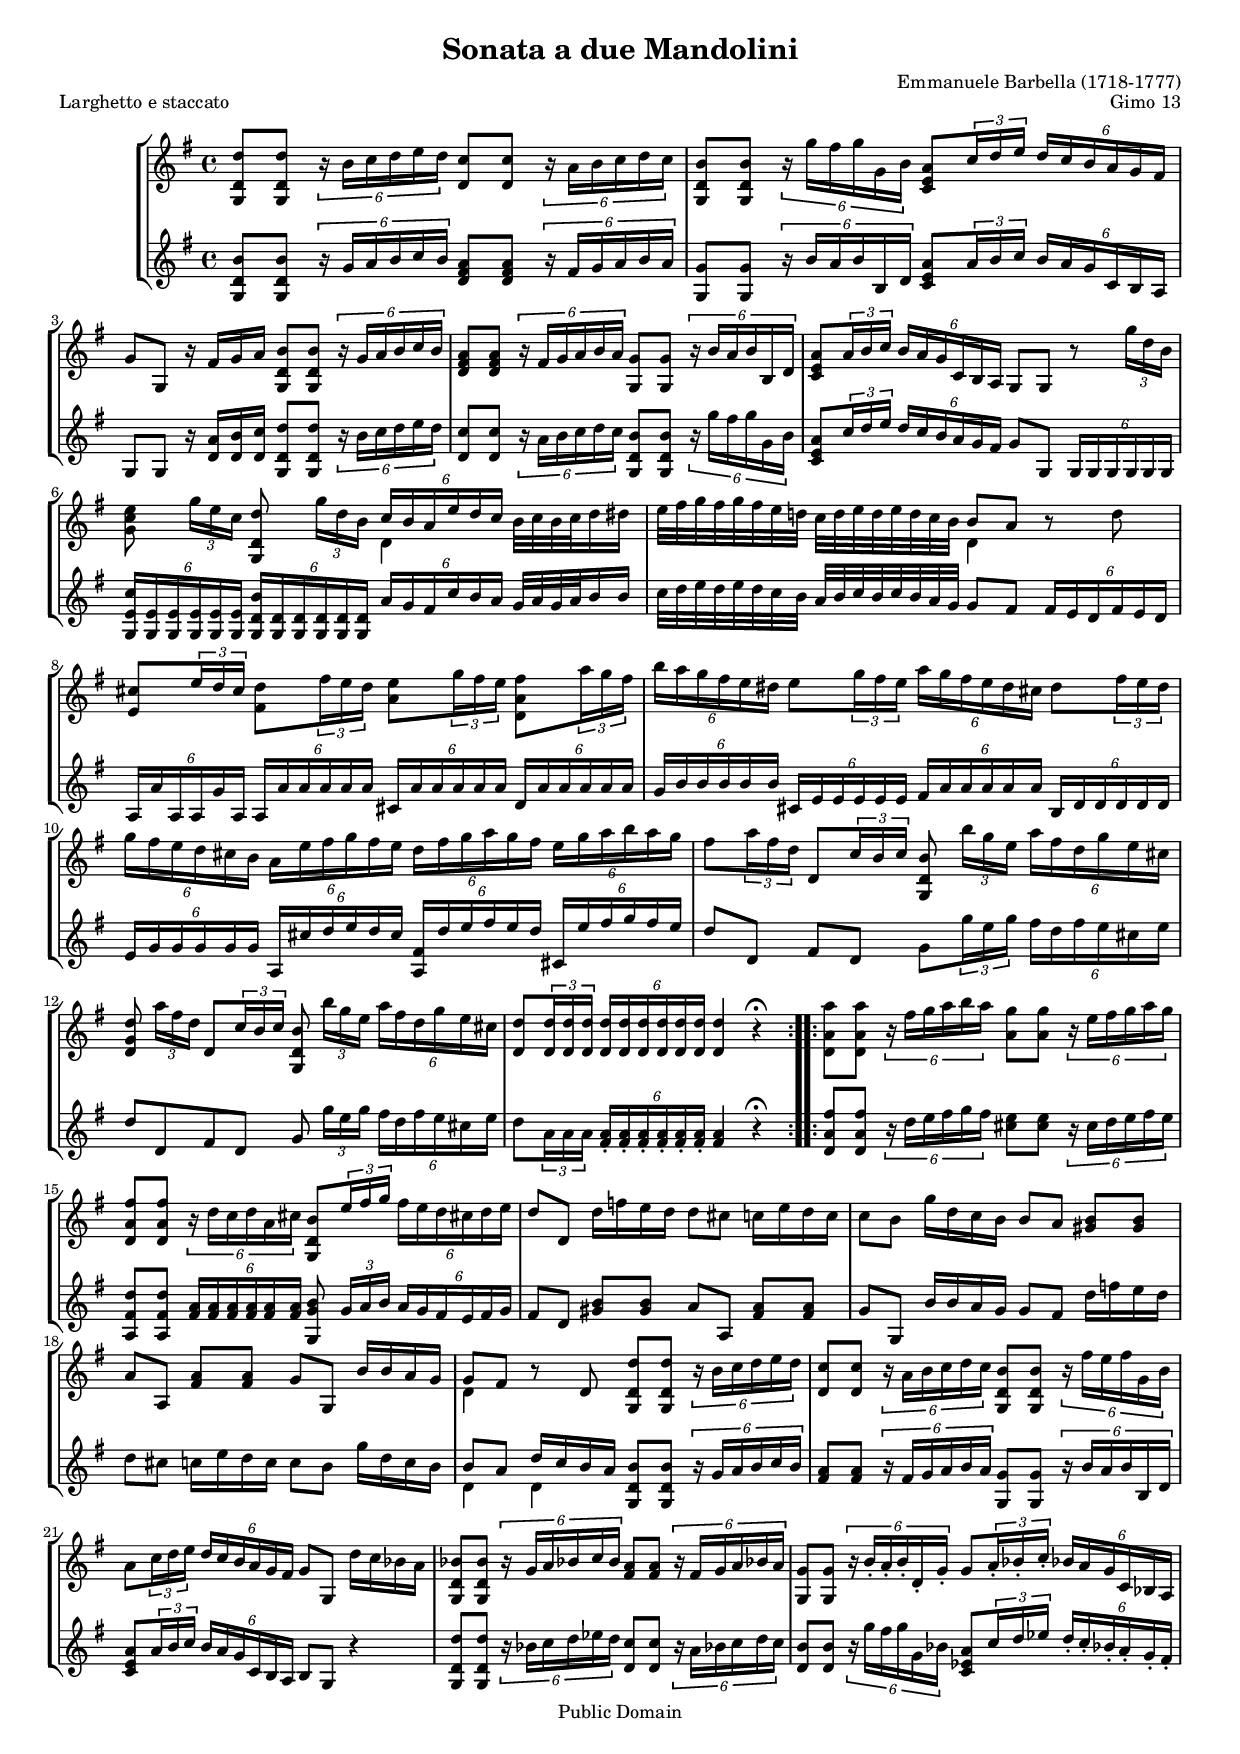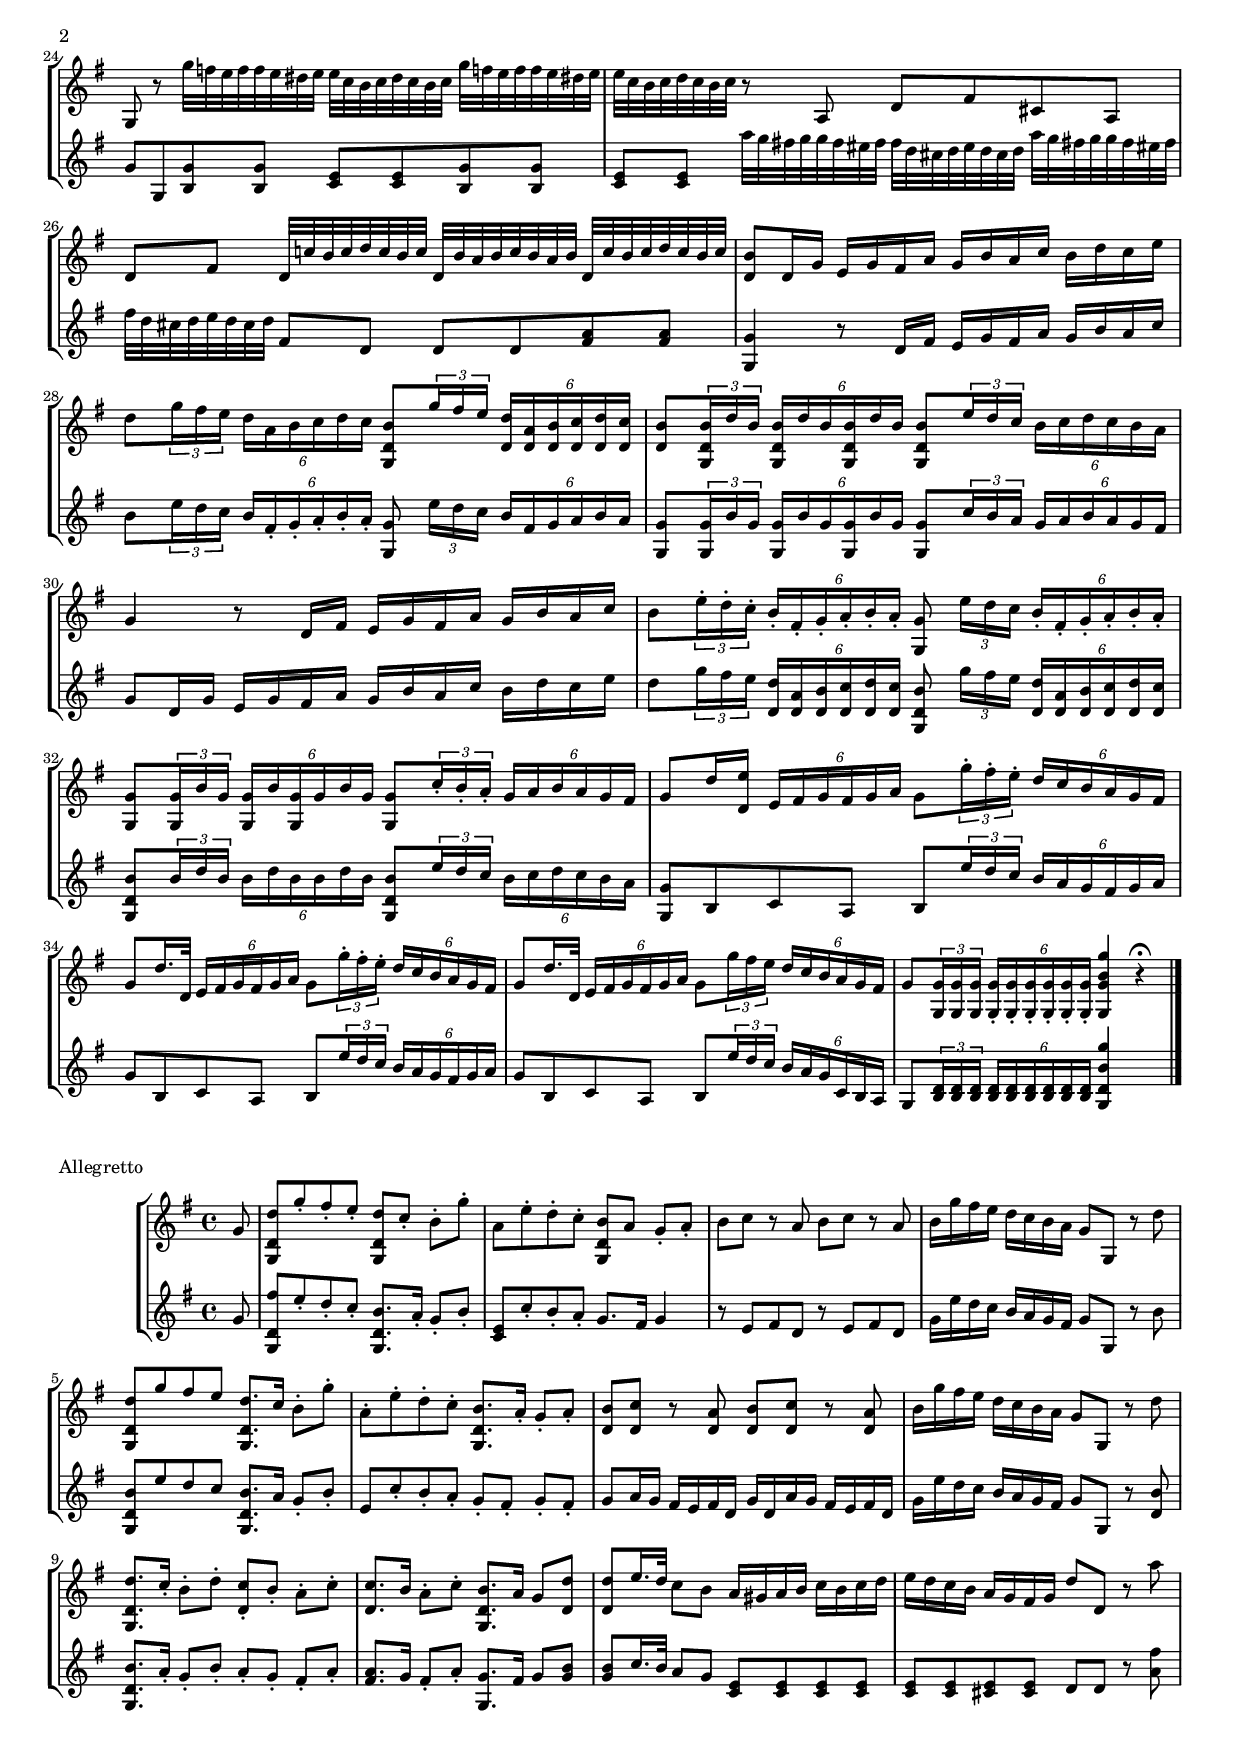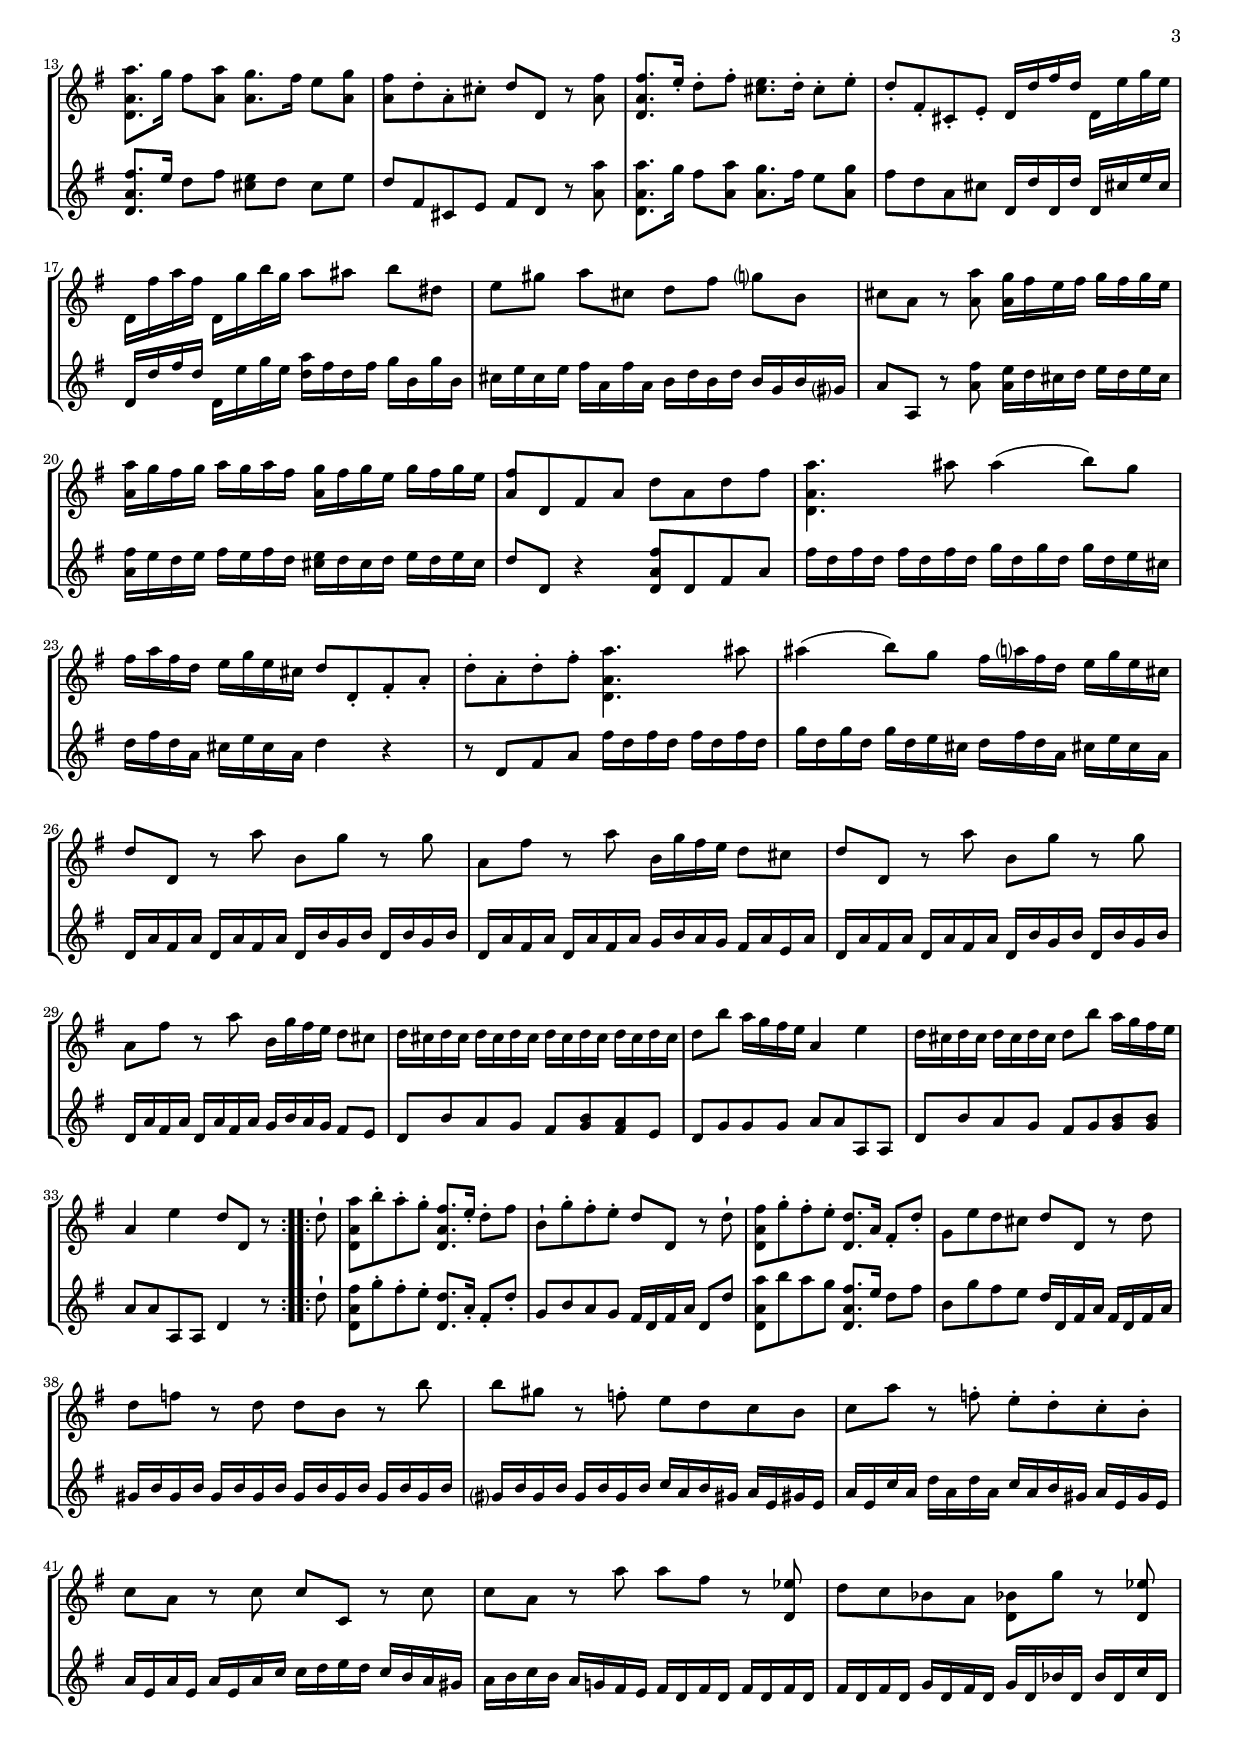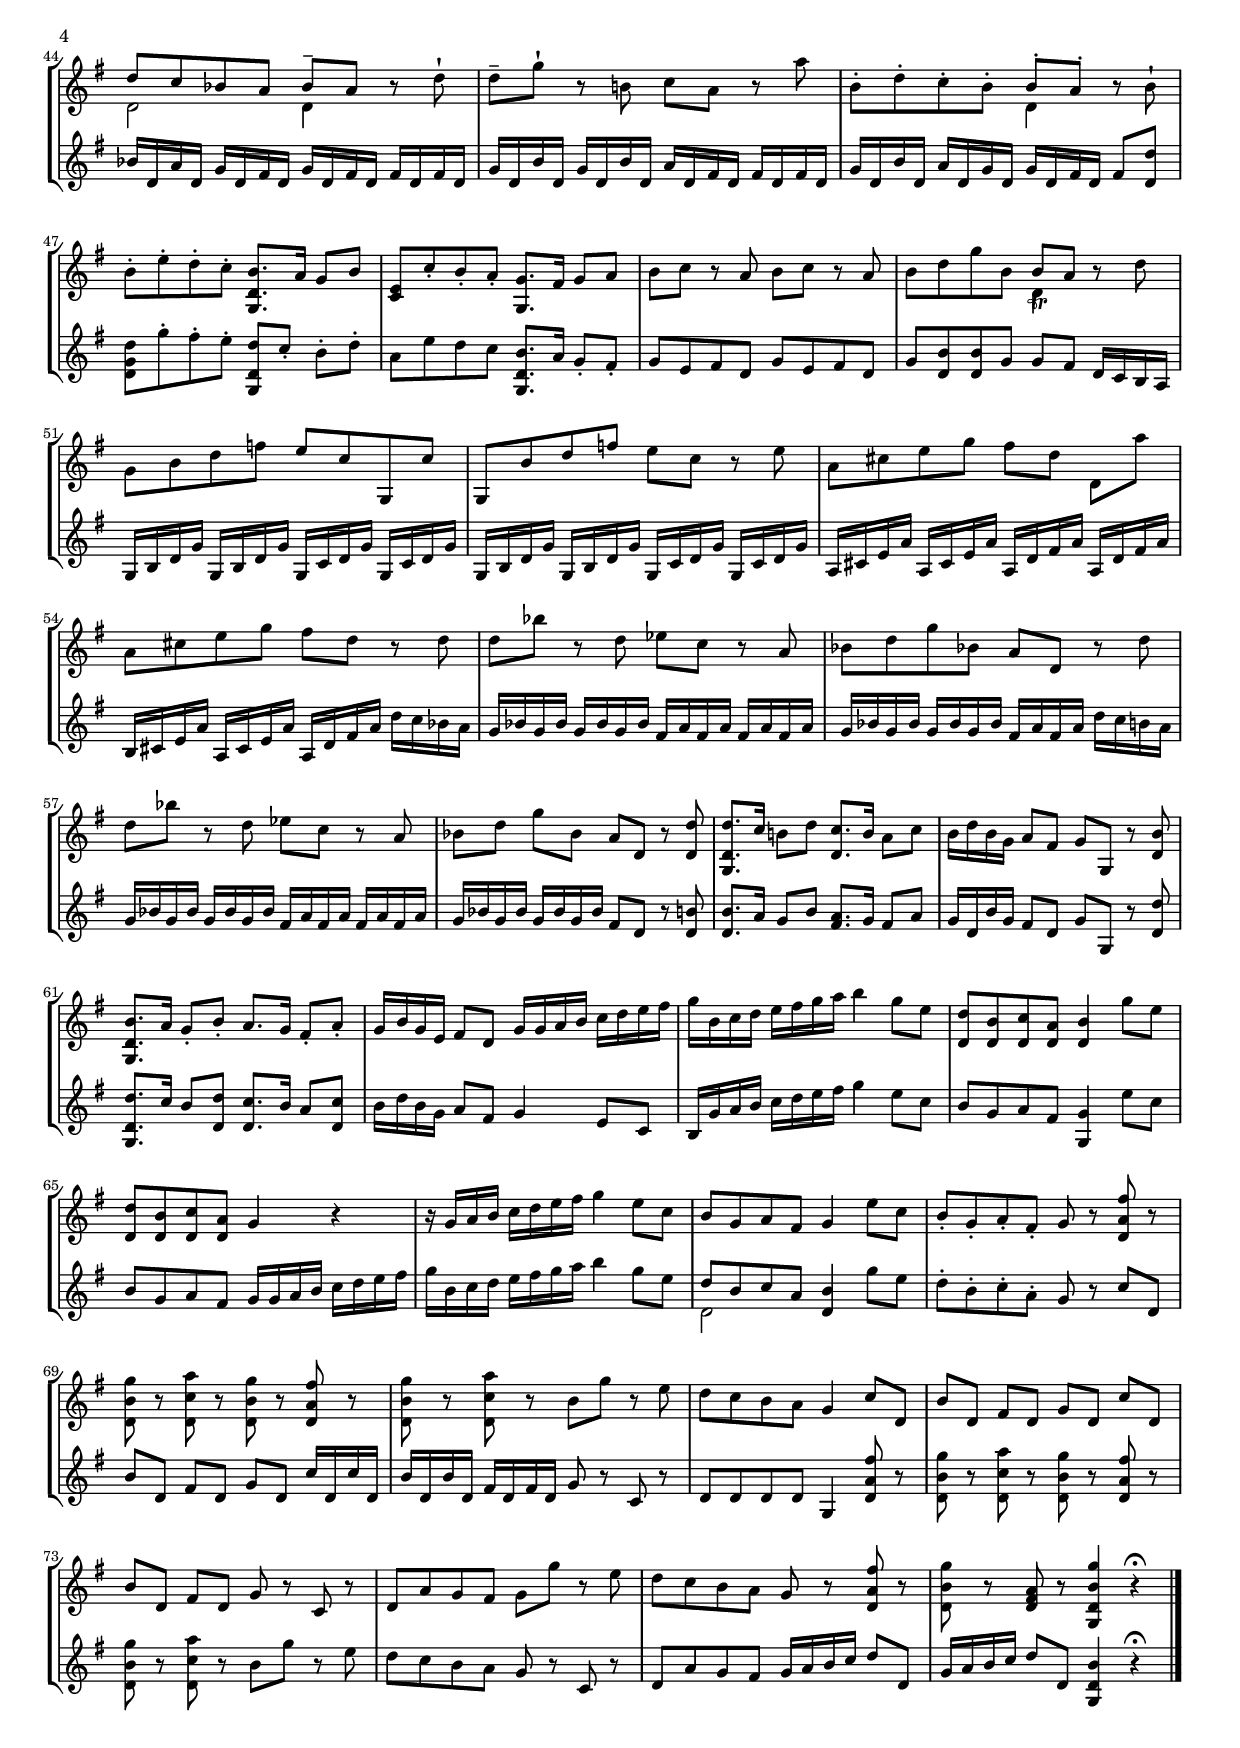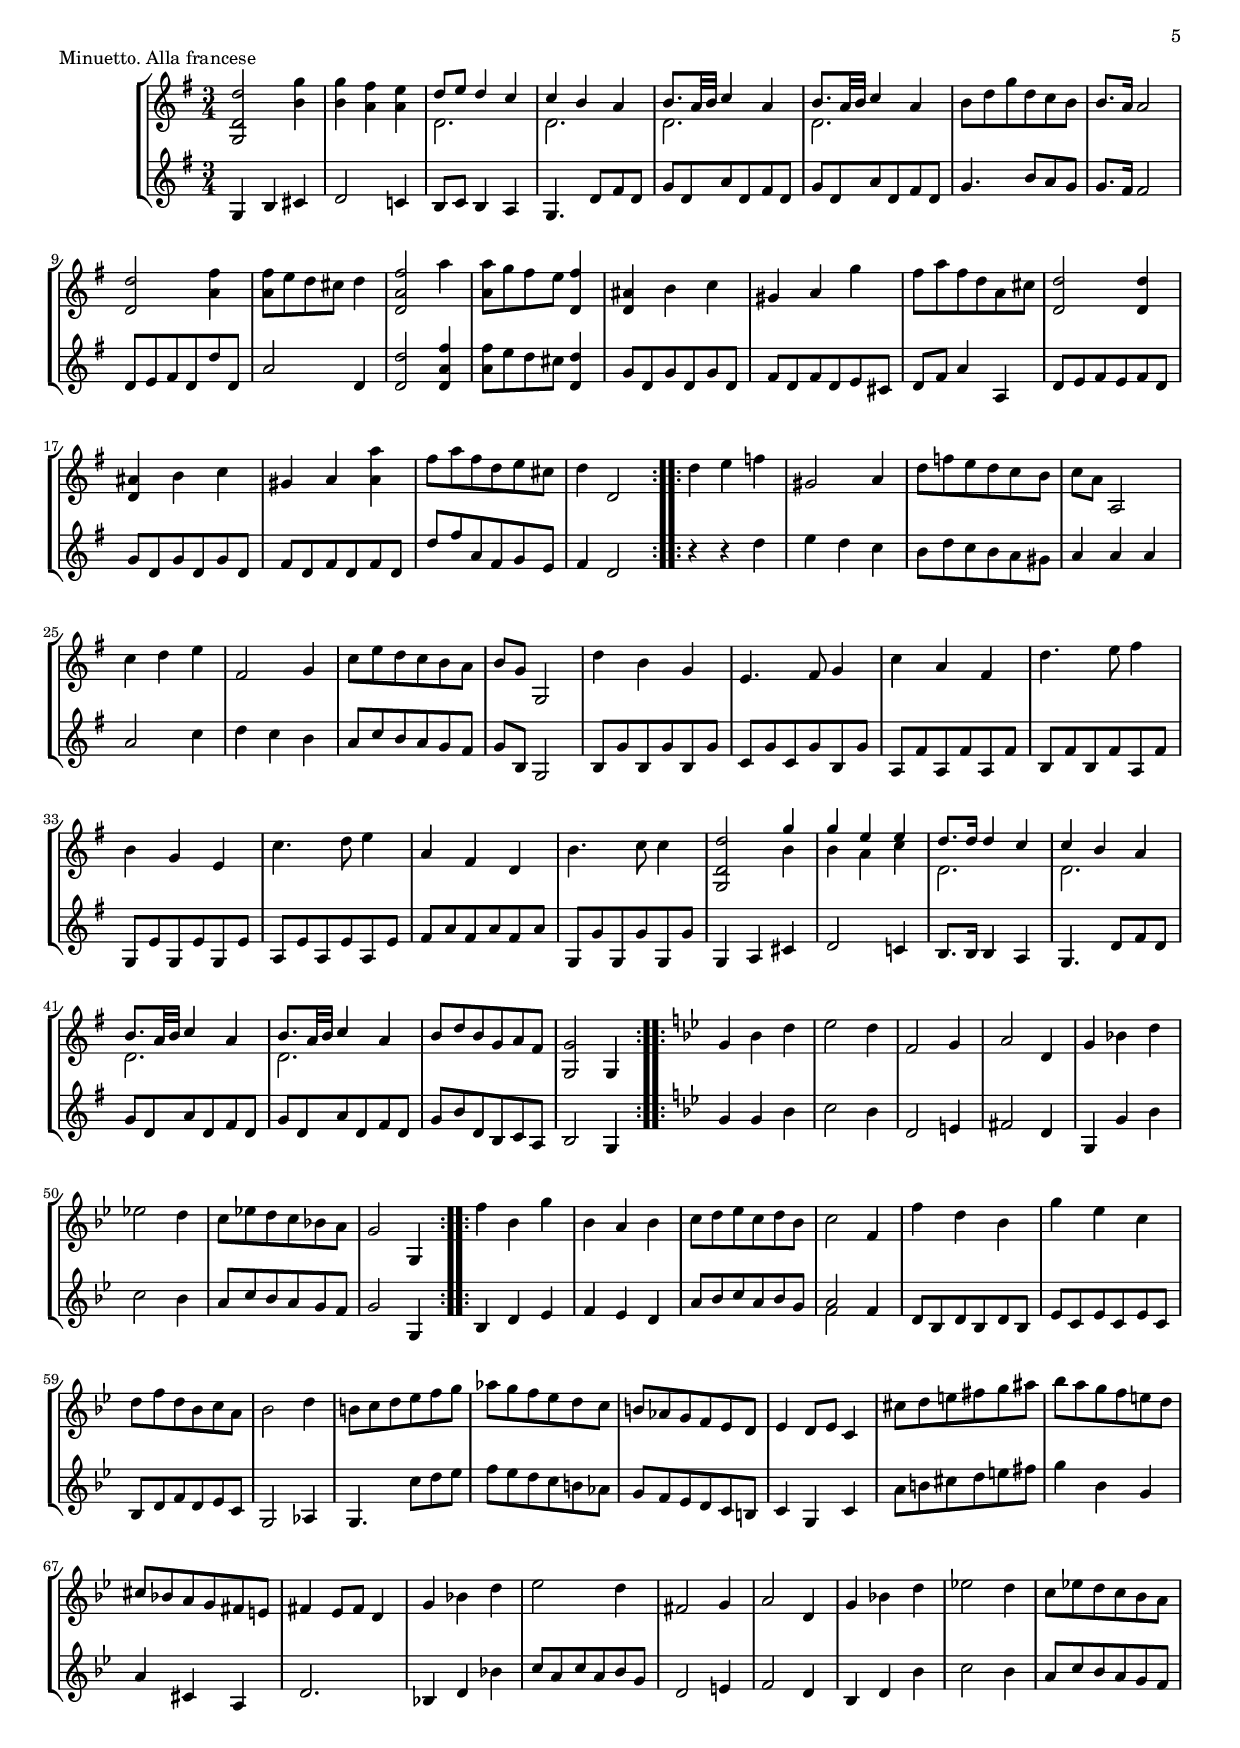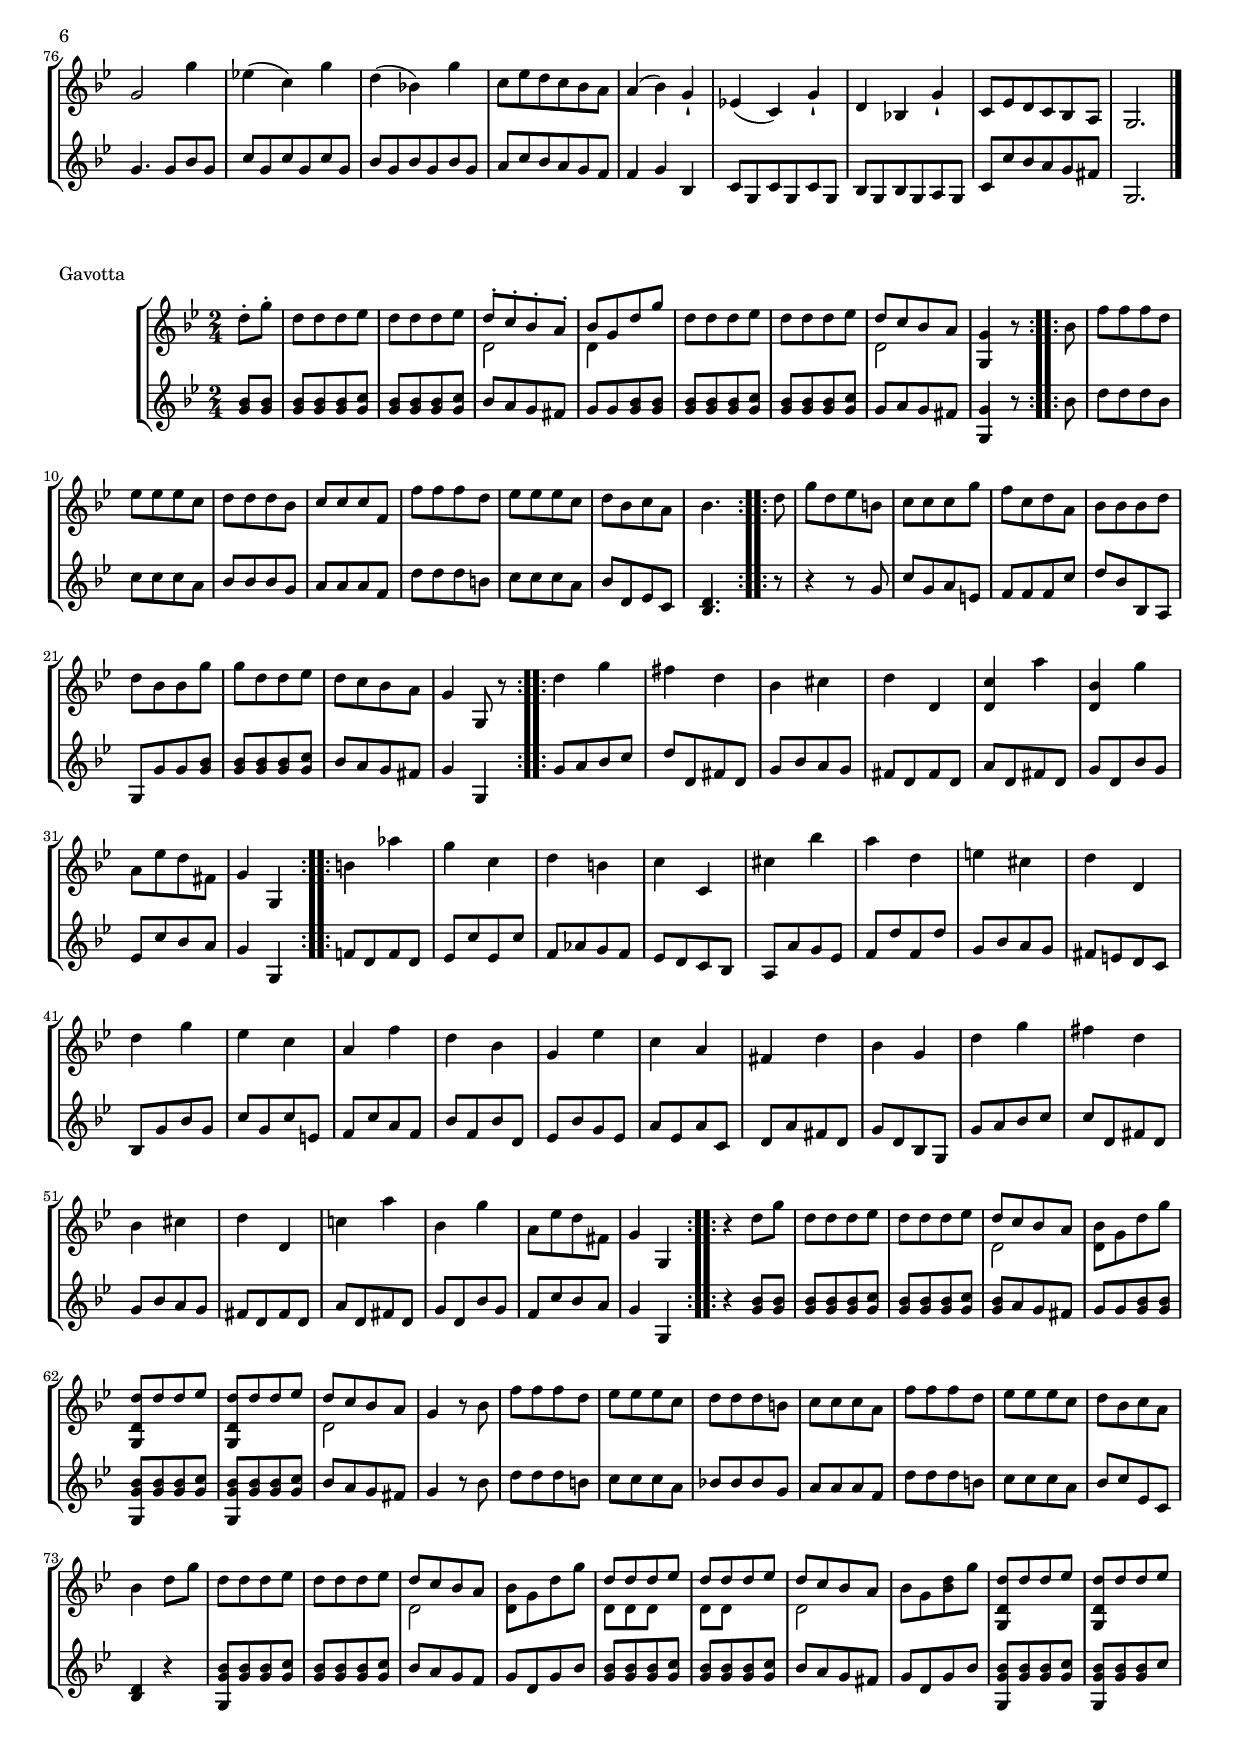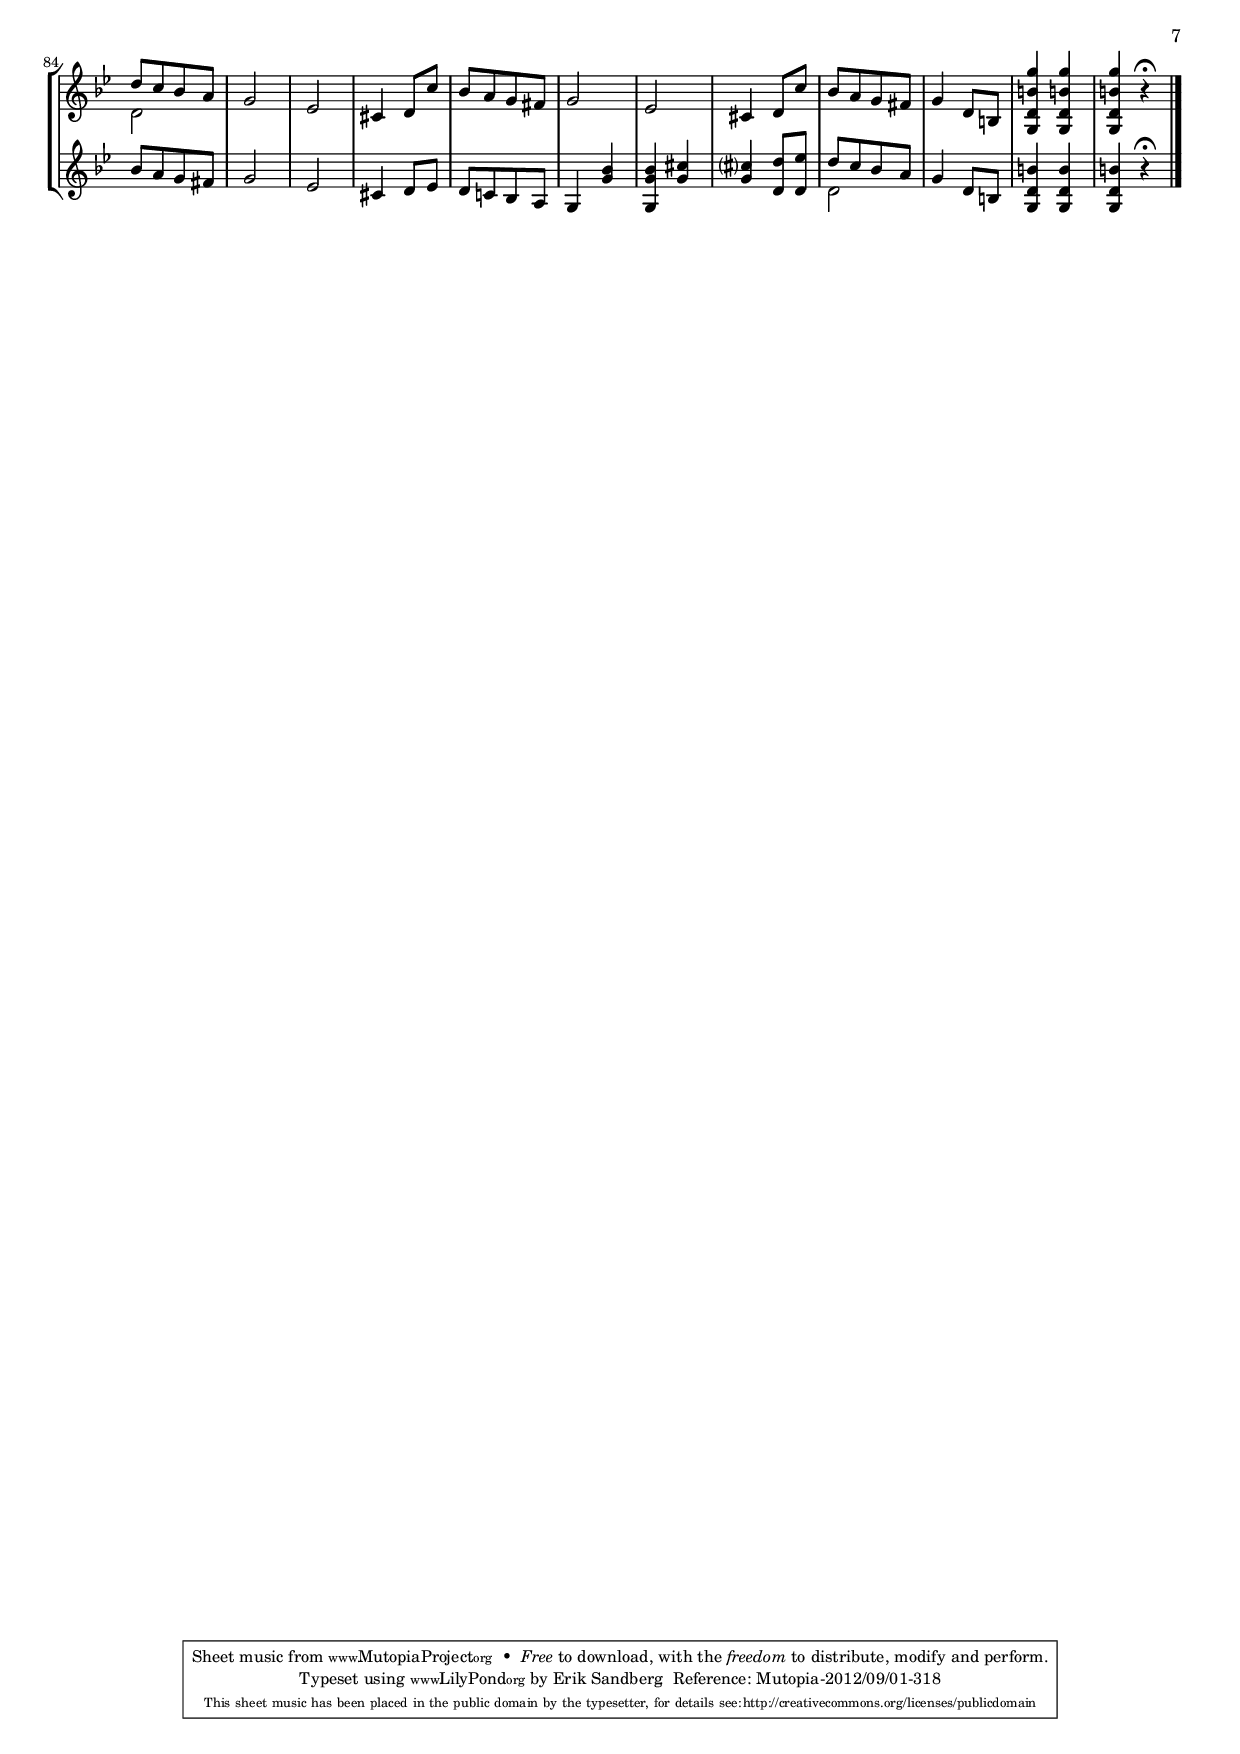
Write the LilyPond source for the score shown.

\version "2.16.0"

Instrument = ""
\version "2.16.0"

\header {
  title ="Sonata a due Mandolini"
  composer = "Emmanuele Barbella (1718-1777)"
  instrument = \Instrument
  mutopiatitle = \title
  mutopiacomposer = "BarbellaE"
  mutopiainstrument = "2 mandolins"
  date = "c.1760"
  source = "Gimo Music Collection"
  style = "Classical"
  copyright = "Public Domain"
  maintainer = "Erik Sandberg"
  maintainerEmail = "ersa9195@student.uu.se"
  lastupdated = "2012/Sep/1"

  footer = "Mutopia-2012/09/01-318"
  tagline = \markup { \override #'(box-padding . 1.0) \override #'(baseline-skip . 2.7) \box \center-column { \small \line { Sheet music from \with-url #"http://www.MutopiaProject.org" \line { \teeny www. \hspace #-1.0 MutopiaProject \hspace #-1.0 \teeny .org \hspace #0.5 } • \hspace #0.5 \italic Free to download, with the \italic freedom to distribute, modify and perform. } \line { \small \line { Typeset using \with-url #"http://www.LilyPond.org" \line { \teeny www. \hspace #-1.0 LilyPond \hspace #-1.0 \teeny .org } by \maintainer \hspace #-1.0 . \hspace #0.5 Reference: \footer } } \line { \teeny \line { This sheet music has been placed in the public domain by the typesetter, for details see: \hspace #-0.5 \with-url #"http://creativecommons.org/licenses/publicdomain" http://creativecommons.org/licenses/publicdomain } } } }
}

\version "2.16.0"

IMandI =  \relative c'' {
  \clef "treble"
  \key g \major
  \time 4/4
  \set tupletSpannerDuration = #(ly:make-moment 1 4)

  \repeat "volta" 2 {
  <d d, g,>8 <d d, g,>8 \times 4/6 {r16  b[ c d e d]} <c d,>8 <c d,>
    \times 4/6 {r16  a[ b c d c]} |
  <b d, g,>8 <b d, g,> \times 4/6 {r16  g'[ fis g g, b]} <a e c>8[
    \times 2/3 {c16 d e]} \times 4/6 { d[ c b a g fis]} |
  g8 g, r16 fis' g a <b d, g,>8 <b d, g,> \times 4/6 {r16  g[ a b c b]} |
  %4
  <a fis d>8 <a fis d> \times 4/6 {r16  fis[ g a b a]} <g g,>8 <g g,>
    \times 4/6 {r16  b[ a b b, d]} |
  <a' e c>8[ \times 2/3 {a16 b c]} \times 4/6 { b[ a g c, b a]} g8 g r
    \times 2/3 { g''16[ d b]} |
  <e c g>8 \times 2/3 { g16[ e c]} <d d, g,>8 \times 2/3 { g16[ d b]}
    <<\times 4/6 { c[ b a e' d c]} \\ d,4>>  b'32[ c b c d16 dis] |
  %7
   e32[ fis g fis g fis e d!]  c[ d e d e d c b] <<{ b8[ a]} \\ d,4>> r8 d' |
  <cis e,>8[ \times 2/3 {e16 d cis]} <d fis,>8[ \times 2/3 {fis16 e d]}
    <e a,>8[ \times 2/3 {g16 fis e]} <fis a, d,>8[ \times 2/3 {a16 g fis]} |
  %9
  \times 4/6 { b16[ a g fis e dis]}  e8[ \times 2/3 {g16 fis e]}
    \times 4/6 { a[ g fis e dis cis]}  dis8[ \times 2/3 {fis16 e dis]} |
  \times 4/6 { g[ fis e d cis b]  a[ e' fis g fis e]  d[ fis g a g fis]
     e[ g a b a g]} |
  %11
   fis8[ \times 2/3 {a16 fis d]}  d,8[ \times 2/3 {c'16 b c]} <b d, g,>8
    \times 2/3 { b'16[ g e]} \times 4/6 { a[ fis d g e cis]} |
  <d g, d>8 \times 2/3 { a'16[ fis d]}  d,8[ \times 2/3 {c'16 b c]} <b d, g,>8
    \times 2/3 { b'16[ g e]} \times 4/6 { a[ fis d g e cis]} |
  %13
  <d d,>8[ \times 2/3 {<d d,>16 <d d,> <d d,>]} \times 4/6 {
    <d d,>[ <d d,> <d d,> <d d,> <d d,> <d d,>]} <d d,>4 r^\fermata |
  }

  %14
  \repeat "volta" 2 {
  <a' a, d,>8 <a a, d,> \times 4/6 {r16  fis[ g a b a]} <g a,>8 <g a,>
    \times 4/6 {r16  e[ fis g a g]} |
  <fis a, d,>8 <fis a, d,> \times 4/6 {r16  d[ c d a cis]} <b d, g,>8[
    \times 2/3 {e16 fis g]} \times 4/6 { fis[ e d cis! d e]} |
  %16
  d8 d, d'16 f e d d8 cis c16 e d c |
  c8 b g'16 d c b  b8[ a] <b gis>[ <b gis>] |
  %18 page 3
   a[ a,] <a' fis>[ <a fis>]  g[ g,] b'16 b a g |
  <<{ g8[ fis]} \\ d4>> r8 d <d' d, g,> <d d, g,> \times 4/6 {r16  b[ c d e d]} |
  %20
  <c d,>8 <c d,> \times 4/6 {r16  a[ b c d c]} <b d, g,>8 <b d, g,>
    \times 4/6 {r16  fis'[ e fis g, b]} |
   a8[ \times 2/3 {c16 d e]} \times 4/6 { d[ c b a g fis]} g8 g, d''16 c bes a |
  %22
  <bes d, g,>8 <bes d, g,> \times 4/6 {r16  g[ a bes! c bes]} <a fis>8
    <a fis> \times 4/6 {r16  fis[ g a bes! a]} |
  <g g,>8 <g g,> \times 4/6 {r16  b[-. a-. b-. d,-. g-.]}  g8[ \times 2/3 {
    a16-. bes-. c-.]} \times 4/6 { bes![ a g c, bes! a]} |
  %24
  g8 r  g''32[ f e f f e dis e]  e[ c b c dis c b c]  g'[ f! e f f e dis! e] |
   e[ c b c d c b c] r8 a,8 d fis cis a |
  %26
  d fis  d32[ c'! b c d c b c]  d,[ b' a b c b a b]  d,[ c' b c d c b c] |
  <b d,>8[ d,16 g]  e[ g fis a]  g[ b a c]  b[ d c e] |
%}  %28
   d8[ \times 2/3 {g16 fis e]} \times 4/6 { d[ a b c d c]} <b d, g,>8[
    \times 2/3 {g'16 fis e]} \times 4/6 {<d d,>[ <a d,> <b d,> <c d,> <d d,> <c d,>]} |
  <b d,>8[ \times 2/3 {<b d, g,>16 d b]} \times 4/6 {<b d, g,>16[ d b
    <b d, g,>16 d b]} <b d, g,>8[ \times 2/3 {e16 d c]} \times 4/6 { b[ c d c b a]} |
  %30
  g4 r8 d16 fis e g fis a g b a c |
   b8[ \times 2/3 {e16-. d-. c-.]} \times 4/6 { b[-. fis-. g-. a-. b-. a-.]} <g g,>8
    \times 2/3 { e'16[ d c]} \times 4/6 { b[-. fis-. g-. a-. b-. a-.]} |
  %32
  <g g,>8[ \times 2/3 {<g g,>16 b g]} \times 4/6 {<g g,>[ b <g g,> g b g]}
    <g g,>8[ \times 2/3 {c16-. b-. a-.]} \times 4/6 { g[ a b a g fis]} |
   g8[ d'16 <e d,>] \times 4/6 { e,16[ fis g fis g a]}  g8[ \times 2/3 {g'16-. fis-. e-.]}
    \times 4/6 { d[ c b a g fis]} |
   g8[ d'16. d,32] \times 4/6 { e16[ fis g fis g a]}  g8[ \times 2/3 {g'16-. fis-. e-.]}
    \times 4/6 { d[ c b a g fis]} |
  %35 page 4
   g8[ d'16. d,32] \times 4/6 { e16[ fis g fis g a]}  g8[ \times 2/3 {g'16 fis e]}
    \times 4/6 { d[ c b a g fis]} |
   g8[ \times 2/3 {<g g,>16 <g g,> <g g,>]} \times 4/6 {<g g,>[-. <g g,>-.
    <g g,>-. <g g,>-. <g g,>-. <g g,>-.]} <g' b, g g,>4 r^\fermata \bar "|."
  }
}


\version "2.16.0"

IMandII =  \relative c'' {
  \clef "treble"
  \key g \major
  \time 4/4
  \set tupletSpannerDuration = #(ly:make-moment 1 4)

  % end beams on quarters by default

  \repeat "volta" 2 {
  <b d, g,>8 <b d, g,> \times 4/6 {r16  g[ a b c b]}
    <a fis d>8 <a fis d> \times 4/6 {r16  fis[ g a b a]} |
  <g g,>8 <g g,> \times 4/6 {r16  b[ a b b, d]} <a' e c>8[
    \times 2/3 {a16 b c]} \times 4/6 { b[ a g c, b a]} |
  %3
  g8 g r16 <a' d,> <b d,> <c d,> <d d, g,>8 <d d, g,>8
    \times 4/6 {r16  b[ c d e d]} |
  <c d,>8 <c d,> \times 4/6 {r16  a[ b c d c]} <b d, g,>8 <b d, g,>
    \times 4/6 {r16  g'[ fis g g, b]} |
  %5
  <a e c>8[ \times 2/3 {c16 d e]} \times 4/6 { d[ c b a g fis]} g8 g,
    \times 4/6 { g16[ g g g g g] |
  <c' e, g,>[ <e, g,> <e g,> <e g,> <e g,> <e g,>]
    <b' d, g,>[ <d, g,> <d g,> <d g,> <d g,> <d g,>]  a'[ g fis c' b a]}
     g32[ a g a b16 b] |
  %7
   c32[ d e d e d c b]  a[ b c b c b a g] g8 fis \times 4/6 { fis16[ e d fis e d] |
   a[ a' a, a g' a,]  a[ a' a a a a]}
  % Note: the following 4/6 section was written as
  % times 6/6 {cis,4 d | <b' g> <e, cis> <a fis> <d, b> | e}
  % i.e. as quarters with 6s above, everything without stems.
  % The last figure must, in its context, be  e[ g g g g g]
    \times 4/6 {cis,16 a' a a a a d, a' a a a a |
  %9
  g b b b b b cis, e e e e e fis a a a a a b, d d d d d |
  e g g g g g} \times 4/6 { a,16[ cis' d e d cis] <fis, a,>[ d' e fis e d]  cis,[ e' fis g fis e]} |
  %11
   d8[ d,]  fis[ d]  g[ \times 2/3 {g'16 e g]} \times 4/6 { fis[ d fis e cis e]} |
   d8[ d, fis d] g \times 2/3 { g'16[ e g]} \times 4/6 { fis[ d fis e cis e]} |
  %13
   d8[ \times 2/3 {a16 a a]} \times 4/6 {<a fis>[-. <a fis>-. <a fis>-.
    <a fis>-. <a fis>-. <a fis>-.]} <a fis>4 r^\fermata |
  }

  %14
  \repeat "volta" 2 {
  <fis' a, d,>8 <fis a, d,> \times 4/6 {r16  d[ e fis g fis]} <e cis>8 <e cis>
    \times 4/6 {r16  cis[ d e fis e]}
  <d fis, a,>8 <d fis, a,> \times 4/6 {<a fis>16[ <a fis> <a fis> <a fis>
    <a fis> <a fis>]} <b g g,>8 \times 2/3 { g16[ a b]}
    \times 4/6 { a[ g fis e fis g]} |
  %16
   fis8[ d] <b' gis>[ <b gis>]  a[ a,] <a' fis>[ <a fis>] |
  g g,  b'16[ b a g] g8 fis d'16 f e d |
  %18 page 3
  d8 cis c16 e d c c8 b g'16 d c b |
  <<{ b8[ a]  d16[ c b a]} \\ {d,4 d}>> <b' d, g,>8 <b d, g,>
    \times 4/6 {r16  g[ a b c b]} |
  %20
  <a fis>8 <a fis> \times 4/6 {r16  fis[ g a b a]} <g g,>8 <g g,>
    \times 4/6 {r16  b[ a b b, d]} |
  <a' e c>8[ \times 2/3 {a16 b c]} \times 4/6 { b[ a g c, b a]} b8 g r4 |
  %22
  <d'' d, g,>8 <d d, g,>8 \times 4/6 {r16  bes[ c d es d]} <c d,>8 <c d,>
    \times 4/6 {r16  a[ bes! c d c]} |
  <b d,>8 <b d,> \times 4/6 {r16  g'[ fis g g, bes]} <a es c>8[
    \times 2/3 {c16 d es]} \times 4/6 { d[-. c-. bes!-. a-. g-. fis-.]} |
  %24
  g8 g, <g' b,> <g b,> <e c> <e c> <g b,> <g b,> |
  <e c> <e c>  a'32[ g fis! g g fis eis fis]  fis[ d cis d eis d cis d]
     a'[ g fis! g g fis eis! fis] |
  %26
   fis[ d cis d e d cis d] fis,8 d d d <a' fis> <a fis> |
  <g g,>4 r8 d16 fis e g fis a g b a c |
  %28
   b8[ \times 2/3 {e16 d c]} \times 4/6 { b[ fis-. g-. a-. b-. a-.]} <g g,>8
    \times 2/3 { e'16[ d c]} \times 4/6 { b[ fis g a b a]} |
  <g g,>8[ \times 2/3 {<g g,>16 b g]} \times 4/6 {<g g,>[ b g
    <g g,> b g]} <g g,>8[ \times 2/3 {c16 b a]}
    \times 4/6 { g[ a b a g fis]} |
  %30
  g8 d16 g e g fis a g b a c b d c e |
   d8[ \times 2/3 {g16 fis e]} \times 4/6 {<d d,>[ <a d,> <b d,> <c d,>
    <d d,> <c d,>]} <b d, g,>8 \times 2/3 { g'16[ fis e]} \times 4/6 {<d d,>[ <a d,> <b d,> <c d,> <d d,> <c d,>]} |
  %32
  <b d, g,>8[ \times 2/3 {b16 d b]} \times 4/6 { b16[ d b b16 d b]}
    <b d, g,>8[ \times 2/3 {e16 d c]} \times 4/6 { b[ c d c b a]} |
  <g g,>8 b, c a   b[ \times 2/3 {e'16 d c]} \times 4/6 { b[ a g fis g a]} | 
  %34
  g8 b, c a  b[ \times 2/3 {e'16 d c]} \times 4/6 { b[ a g fis g a]} |
  g8 b, c a  b[ \times 2/3 {e'16 d c]} \times 4/6 { b[ a g c, b a]} |
  %36
   g8[ \times 2/3 {<d' b>16 <d b> <d b>]} \times 4/6 {<d b>[ <d b> <d b>
    <d b> <d b> <d b>]} <g' b, d, g,>4 s4 \bar "|."
  }
}

\version "2.16.0"

IIMandI =  \relative c'' {
  \clef "treble"
  \time 4/4
  \key g\major

  %page 4
  \repeat "volta" 2 {
  \partial 8 g8 | <d' d, g,> g-. fis-. e-. <d d, g,>[ c-.]  b[-. g'-.] |
  a, e'-. d-. c-. <b d, g,>[ a]  g[-. a-.] | b c r a b c r a |
  %4
  b16 g' fis e d c b a g8 g, r d'' |
  <d d, g,> g fis e <d d, g,>8.[ c16]  b8[-. g'-.] |
  a,-. e'-. d-. c-. <b d, g,>8.[ a16-.]  g8[-. a-.] |
  %7
  <b d,> <c d,> r <a d,> <b d,> <c d,> r <a d,> |
  b16 g' fis e d c b a g8 g, r d'' |
  <d d, g,>8.[ c16-.]  b8[-. d-.] <c d,>[-. b-.]  a[-. c-.] |
  %10
  <c d,>8.[ b16]  a8[-. c-.] <b d, g,>8.[ a16]  g8[ <d' d,>] |
  <d d,>8[ e16. d32]  c8[ b] a16 gis a b c b c d |
  e d c b a g fis g d'8 d, r a'' |
  %13
  <a a, d,>8.[ g16]  fis8[ <a a,>] <g a,>8.[ fis16]  e8[ <g a,>] |
  <fis a,> d-. a-. cis-. d d, r <fis' a,> |
  <fis a, d,>8.[ e16-.]  d8[-. fis-.] <e cis>8.[ d16-.]  cis8[-. e-.] |
  d-. fis,-. cis-. e-. d16 d' fis d d, e' g e |
  %17 page 5
  d,16 fis' a fis d, g' b g  a8[ ais]  b[ dis,] |
   e[ gis]  a[ cis,]  d[ fis]  g?[ b,] |
  cis a r <a' a,> <g a,>16 fis e fis g fis g e |
  %20
  <a a,> g fis g a g a fis <g a,> fis g e g fis g e |
  <fis a,>8 d, fis a d a d fis | <a a, d,>4. ais8 ais4(  b8) g |
  fis16 a fis d e g e cis d8 d,-. fis-. a-. |
  %24
  d-. a-. d-. fis-. <a a, d,>4. ais8 |
  ais4(  b8) g fis16 a? fis d e g e cis |
  d8 d, r a'' b, g' r g | a, fis' r a b,16 g' fis e d8 cis |
  %28
  d8 d, r a'' b, g' r g | a, fis' r a b,16 g' fis e d8 cis |
  d16 cis d cis d cis d cis d cis d cis d cis d cis |
  %31
  d8 b' a16 g fis e a,4 e' |
  d16 cis d cis d cis d cis d8 b' a16 g fis e | a,4 e' d8 d, r
  }

  \repeat "volta" 2 {
  d'8-| |
  %34 page 6
  <a' a, d,> b-. a-. g-. <fis a, d,>8. e16-. d8-. fis |
  b,-| g'-. fis-. e-. d d, r d'-| |
  <fis a, d,> g-. fis-. e-. <d d,>8.[ a16]  fis8[-. d'-.] |
  %37
  g, e' d cis d d, r d' | d f r d d b r b' | b gis r f-. e d c b |
  %40
  c a' r f-. e-. d-. c-. b-. | c a r c c c, r c' |
  c a r a' a fis r <es d,> | d c bes a <bes! d,> g' r <es d,> |
  %44
  <<{ d8[ c bes a]  bes[-- a]} \\ {d,2 d4}>> r8 d'-| |
  d-- g-| r b,! c a r a' |
  b,-. d-. c-. b-. <<{ b8[-. a-.]} \\ d,4>> r8 b'-| |
  %47
  b-. e-. d-. c-. <b d, g,>8.[ a16]  g8[ b] |
  <e, c> c'-. b-. a-. <g g,>8.[ fis16]  g8[ a] |
  b c r a b c r a |
  b d g b, <<{ b8[_\trill a]} \\ d,4>> r8 d' |
  %51
  g, b d f e c g, c' | g, b' d f e c r e |
  %53 page 7
  a, cis e g  fis[ d]  d,[ a''] | a, cis e g  fis[ d] r d |
  d bes' r d, es c r a | bes d g bes,! a d, r d' |
  %57
  d bes' r d, es c r a |  bes[ d]  g[ bes,]  a[ d,] r <d' d,> |
  <d d, g,>8.[ c16]  b!8[ d] <c d,>8.[ b16]  a8[ c] |
   b16[ d b g]  a8[ fis]  g[ g,] r <b' d,> |
  %61
  <b d, g,>8.[ a16]  g8[-. b-.]  a8.[ g16]  fis8[-. a-.] |
  g16 b g e fis8 d g16 g a b c d e fis |
  g b, c d e fis g a b4 g8 e |
  %64
  <d d,>8 <b d,> <c d,> <a d,> <b d,>4 g'8 e |
  <d d,>8 <b d,> <c d,> <a d,> g4 r |
  r16 g a b c d e fis g4 e8 c | b g a fis g4 e'8 c |
  %68
  b-. g-. a-. fis-. g r <fis' a, d,> r |
  <g b, d,> r <a c, d,> r <g b, d,> r <fis a, d,> r |
  <g b, d,> r <a c, d,> r b, g' r e |
  %71
  d c b a g4 c8 d, |  b'[ d,]  fis[ d]  g[ d]  c'[ d,] |
   b'[ d,]  fis[ d] g r c, r | d a' g fis g g' r e |
  %75 page 8
  d c b a g r <fis' a, d,> r |
  <g b, d,> r <a, fis d> r <g' b, d, g,>4 r4^\fermata \bar "|."
  }
}

\version "2.16.0"

IIMandII =  \relative c'' {
  \clef "treble"
  \time 4/4
  \key g\major

  %page 4
  \repeat "volta" 2 {
  \partial 8 g8 | <fis' d, g,> e-. d-. c-.
    <b d, g,>8.[ a16-.]  g8[-. b-.] |
  <e, c> c'-. b-. a-.  g8.[ fis16] g4 | r8 e fis d r e fis d |
  %4
  g16 e' d c b a g fis g8 g, r b' |
  <b d, g,> e d c <b d, g,>8.[ a16]  g8[-. b-.] |
  e, c'-. b-. a-.  g[-. fis-.]  g[-. fis-.] |
  %7
  g a16 g fis e fis d g d a' g fis e fis d |
  g e' d c b a g fis g8 g, r <b' d,> |
  <b d, g,>8.[ a16-.]  g8[-. b-.]  a[-. g-.]  fis[-. a-.] |
  %10
  <a fis>8.[ g16]  fis8[-. a-.] <g g,>8.[ fis16]  g8[ <b g>] |
  <b g>8[ c16. b32]  a8[ g] <e c> <e c> <e c> <e c> |
  <e c> <e c> <e cis> <e cis> d d r <fis' a,> | 
  %13
  <fis a, d,>8.[ e16]  d8[ fis] <e cis>[ d]  cis8[ e] |
  d fis, cis e fis d r <a'' a,> |
  <a a, d,>8.[ g16]  fis8[ <a a,>] <g a,>8.[ fis16]  e8[ <g a,>] |
  %16
  fis d a cis d,16 d' d, d' d, cis'! e cis |
  d, d' fis d d, e' g e <a d,> fis d fis g b, g' b, |
  cis e cis e fis a, fis' a, b d b d b g b gis? |
  a8 a, r <fis'' a,> <e a,>16 d cis d e d e cis |
  %20
  <fis a,> e d e fis e fis d <e cis> d cis d e d e cis |
  d8 d, r4 <fis' a, d,>8 d, fis a |
  fis'16 d fis d fis d fis d g d g d g d e cis |
  d fis d a cis e cis a d4 r |
  %24
  r8 d, fis a fis'16 d fis d fis d fis d |
  g d g d g d e cis d fis d a cis! e cis a |
  d, a' fis a d, a' fis a d, b' g b d, b' g b |
  %27
  d, a' fis a d, a' fis a g b a g fis a e a |
  d, a' fis a d, a' fis a d,16 b' g b d, b' g b |
  d, a' fis a d, a' fis a g b a g fis8 e | d b' a g fis <b g> <a fis> e |
  %31
  d g g g a a a, a | d b' a g fis g <b g> <b g> | a a a, a d4 r8
  }

  \repeat "volta" 2 {
  d'8-| |
  %34 page 6
  <fis a, d,> g-. fis-. e-. <d d,>8. a16-. fis8-. d'-. |
  g, b a g fis16 d fis a d,8 d' |
  <a' a, d,> b a g <fis a, d,>8.[ e16]  d8[ fis] |
  %37
  b, g' fis e d16 d, fis a fis d fis a |
  gis16 b gis b gis b gis b gis b gis b gis b gis b |
  gis? b gis b gis b gis b c a b gis! a e gis! e |
  %40
  a e c' a d a d a c a b gis a e gis e |
  a e a e a e a c c d e d c b a gis |
  a b c b a g! fis e fis d fis d fis d fis d |
  %43
  fis d fis d g d fis d g d bes' d, bes' d, c' d, |
  bes' d, a' d, g d fis d g d fis d fis d fis d |
  g d b' d, g d b' d, a' d, fis d fis d fis d |
  %46
  g d b' d, a' d, g d g d fis d fis8 <d' d,> |
  <d d, g> g-. fis-. e-. <d d, g,>[ c-.]  b[-. d-.] |
  a e' d c <b d, g,>8.[ a16]  g8[-. fis-.] |
  %49
  g e fis d g e fis d |
   g[ <b d,> <b d,> g] g fis d16 c b a |
  g b d g g, b d g g, c d g g, c d g |
  g, b d g g, b d g g, c d g g, c d g |
  %53 page 7
  a, cis e a a, cis e a a, d fis a a, d fis a |
  % Note: The b, here should probably be an a,
  b, cis e a a, cis e a a, d fis a d c bes a |
  g bes g bes g bes g bes fis a fis a fis a fis a |
  %56
  g bes g bes g bes g bes fis a fis a d c b a |
  g bes g bes g bes g bes fis a fis a fis a fis a |
  g bes g bes g bes g bes fis 8 d r <b' d,> |
  %59
  <b d,>8.[ a16]  g8[ b] <a fis>8.[ g16]  fis8[ a] |
   g16[ d b' g]  fis8[ d]  g[ g,] r <d'' d,> |
  <d d, g,>8.[ c16]  b8[ <d d,>] <c d,>8.[ b16]  a8[ <c d,>] |
   b16[ d b g]  a8[ fis] g4 e8 c |
  %63
  b16 g' a b c d e fis g4 e8 c | b g a fis <g g,>4 e'8 c |
  b g a fis g16 g a b c d e fis |
  %66
  g b, c d e fis g a b4 g8 e |
  <<{ d[ b c a]} \\ d,2>> <b' d,>4 g'8 e |
  d-. b-. c-. a-. g r c d, |  b'[ d,]  fis[ d]  g[ d]  c'16[ d, c' d,] |
  %70
  b' d, b' d, fis d fis d g8 r c, r | d d d d g,4 <fis'' a, d,>8 r |
  <g b, d,> r <a c, d,> r <g b, d,> r <fis a, d,> r |
  %73
  <g b, d,> r <a c, d,> r b, g' r e | d c b a g r c, r |
  %75 page 8
  d a' g fis g16 a b c d8 d, |
  g16 a b c d8 d, <b' d, g,>4 r^\fermata \bar "|."
  }
}

\version "2.16.0"

IIIMandI =  \relative c'' {
  \clef "treble"
  \time 3/4
  \key g\major

  %page 8

  \repeat "volta" 2 {
  <d d, g,>2 <g b,>4 | <g b,> <fis a,> <e a,> |
  %3
  % Note: the first d8 e are d16 e in the original, but that makes the measure too short.
  <<{d8 e d4 c | c b a | b8. a32 b c4 a | b8. a32 b c4 a} \\
    {d,2. | d | d | d}>> |
  %7
  b'8 d g d c b | b8. a16 a2 | <d d,> <fis a,>4 |
  <fis a,>8 e d cis d4 | <fis a, d,>2 a4 | <a a,>8 g fis e <fis d,>4 |
  %13
  <ais, d,> b c | gis a g' | fis8 a fis d a cis | <d d,>2 <d d,>4 |
  <ais d,> b c | gis a <a' a,> | fis8 a fis d e cis | d4 d,2
  }

  %21
  \repeat "volta" 2 {
  d'4 e f | gis,2 a4 | d8 f e d c b | c a a,2 | c'4 d e | fis,2 g4 |
  %27
  c8 e d c b a | b g g,2 | d''4 b g | e4. fis8 g4 | c a fis |
  %32 page 9
  d'4. e8 fis4 | b, g e | c'4. d8 e4 | a, fis d | b'4. c8 c4 |
  %37
  <d d, g,>2 <<{g4 | g e e | d8. d16 d4 c | c b a | b8. a32 b c4 a |
    b8. a32 b c4 a} \\ {b4 | b a c | d,2. | d | d | d}>> |
  %43
  b'8 d b g a fis | <g g,>2 g,4
  }

  %45
  \repeat "volta" 2 {
  \key g\minor
  g' bes d | es2 d4 | f,2 g4 | a2 d,4 | g bes! d |
  es!2 d4 | c8 es! d c bes! a | g2 g,4 |
  }

  %53
  \repeat "volta" 2 {
  f''4 bes, g' | bes, a bes | c8 d es c d bes | c2 f,4 | f' d bes |
  %58
  g' es c | d8 f d bes c a | bes2 d4 | b8 c d es f g |
  as g f es d c | b as g f es d | es4 d8 es c4 | cis'8 d e fis g ais |
  %66
  bes a g f e d | cis bes! a g fis e |
  %68 page 10
  fis4 es8 fis d4 | g4 bes! d | es2 d4 | fis,2 g4 | a2 d,4 | g bes! d |
  %74
  es!2 d4 | c8 es! d c bes a | g2 g'4 | es!(  c) g' | d(  bes!) g' |
  %79
  c,8 es d c bes a | a4(  bes) g-| | es!(  c) g'-| | d bes! g'-|
  c,8 es d c bes a | g2. \bar "|."
  }
}


\version "2.16.0"

IIIMandII =  \relative c' {
  \clef "treble"
  \time 3/4
  \key g\major

  %page 8
  \repeat "volta" 2 {
  g4 b cis | d2 c!4 | b8 c b4 a | g4.  d'8[ fis d] | g d a' d, fis d |
  %6
  g d a' d, fis d | g4. b8 a g | g8. fis16 fis2 | d8 e fis d d' d, |
  %10
  a'2 d,4 | <d' d,>2 <fis a, d,>4 | <fis a,>8 e d cis <d d,>4 |
  g,8 d g d g d | fis d fis d e cis | d fis a4 a, | d8 e fis e fis d |
  %17
  g d g d g d | fis d fis d fis d | d' fis a, fis g e | fis4 d2 |
  }

  %21
  \repeat "volta" 2 {
  r4 r d' | e d c | b8 d c b a gis | a4 a a | a2 c4 | d c b | a8 c b a g fis |
  %28
  g b, g2 | b8 g' b, g' b, g' | c, g' c, g' b, g' | a, fis' a, fis' a, fis' |
  %32 page 9
  b, fis' b, fis' a, fis' | g, e' g, e' g, e' | a, e' a, e' a, e' | 
  fis a fis a fis a | g, g' g, g' g, g' | g,4 a cis | d2 c!4 |
  %39
  b8. b16 b4 a | g4. d'8 fis d | g d a' d, fis d | g d a' d, fis d |
  g b d, b c a | b2 g4 |
  }

  %45
  \repeat "volta" 2 {
  \key g\minor
  g'4 g bes | c2 bes4 | d,2 e4 | fis2 d4 | g, g' bes | c2 bes4 |
  a8 c bes a g f | g2 g,4 |
  }

  %53
  \repeat "volta" 2 {
  bes4 d es | f es d | a'8 bes c a bes g | <<a2 \\ f>> f4 |
  %57
  d8 bes d bes d bes | es c es c es c | bes d f d es c | g2 as4 | 
  %61
  g4.  c'8[ d es] | f es d c b as | g f es d c b | c4 g c |
  a'8 b cis d e fis | g4 bes, g | a cis, a |
  %68 page 10
  d2. | bes!4 d bes'! | c8 a c a bes g | d2 e4 | f2 d4 | bes d bes' |
  %74
  c2 bes4 | a8 c bes a g f | g4.  g8[ bes g] | c g c g c g |
  bes g bes g bes g | a c bes a g f | f4 g bes, | c8 g c g c g |
  %82
  bes g bes g a g | c c' bes a g fis | g,2. \bar "|."
  }
}

\version "2.16.0"

IVMandI =  \relative c'' {
  \clef "treble"
  \time 2/4
  \key g\minor
  \set Timing.baseMoment = #(ly:make-moment 1 2)

  %page 10
  \repeat "volta" 2 {
  \partial 4 d8-. g-. | d d d es | d d d es |
  %3
  <<{d-. c-. bes-. a-. | bes g d' g} \\ {d,2 | d4}>> | d'8 d d es | d d d es |
  %7
  <<{d c bes a} \\ d,2>> | <g g,>4 r8
  }
  
  \repeat "volta" 2 {
  bes |
  %9
  f' f f d | es es es c | d d d bes | c c c f, |
  %13 page 11
  f' f f d | es es es c | d bes c a | bes4.
  }

  \repeat "volta" 2 {
  d8 | 
  %17
  g d es b | c c c g' | f c d a | bes bes bes d | d bes bes g' |
  %22
  g d d es | d c bes a | g4 g,8 r |
  }
  
  \repeat "volta" 2 {
  %25
  d''4 g | fis d | bes cis | d d, | <c' d,> a' | <bes, d,> g' |
  %31
  a,8 es' d fis, | g4 g, |
  }

  \repeat "volta" 2 {
  %33
  b'4 as' | g c, | d b | c c, | cis' bes' | a d, | e cis | d d, |
  %41
  d' g | es c | a f' | d bes | g es' | c a | fis d' | bes g | d' g |
  %50
  fis d | bes cis | d d, | c'! a' | bes, g' | a,8 es' d fis, | g4 g, |
  }

  %57 page 12  
  \repeat "volta" 2 {
  r4 d''8 g | d d d es | d d d es | <<{d c bes a} \\ d,2>> |
  %61
  <bes' d,>8 g d' g |
  % Note: the d, in <d d, g,> looks like an es, but d makes more sense.
  <d d, g,> d d es | <d d, g,> d d es |
  <<{d c bes a} \\ d,2>> | g4 r8 bes8 | f' f f d | es es es c | d d d b |
  %69
  c c c a | f' f f d | es es es c | d bes c a | bes4 d8 g | d d d es |
  %75
  d d d es | <<{d c bes a} \\ d,2>> | <bes' d,>8 g d' g |
  <<{d d d es | d d d es} \\ {d, d d s | d d s s }>> | <<{d' c bes a} \\ d,2>> |
  %81
  bes'8 g <d' bes> g | <d d, g,> d d es | <d d, g,> d d es |
  <<{d c bes a} \\ d,2>> | g2 | es | cis4 d8 c' |
  %88 page 13
  bes a g fis | g2 | es | cis4 d8 c' | bes a g fis | g4 d8 b |
  %94
  <<{g''4 g | g} {b,! b! | b!} {d, d | d} {g, g | g}>> r4^\fermata \bar "|."
  }
}



\version "2.16.0"

IVMandII =  \relative c'' {
  \clef "treble"
  \time 2/4
  \key g\minor
  \set Timing.baseMoment = #(ly:make-moment 1 2)

  %page 10
  \repeat "volta" 2 {
  \partial 4 <<{bes8 bes | bes bes bes c | bes bes bes c}
    {g g | g g g g | g g g g}>> | bes a g fis |
  %4
  g g <<{bes bes | bes bes bes c | bes bes bes c} {g g | g g g g | g g g g }>> |
  %7
  g a g fis | <g g,>4 r8
  }
  
  \repeat "volta" 2 {
  bes |
  %9
  d d d bes | c c c a | bes bes bes g | a a a f |
  %13 page 11
  d' d d b | c c c a | bes d, es c | <d bes>4.
  }

  \repeat "volta" 2 {
  r8 | 
  %17
  r4 r8 g | c g a e | f f f c' | d bes bes, a | g g' g <bes g> |
  %22
  <<{bes bes bes c} {g g g g}>> | bes a g fis | g4 g,4 |
  }
  
  \repeat "volta" 2 {
  %25
  g'8 a bes c | d d, fis d | g bes a g | fis d fis d | a' d, fis d |
  %30
  g d bes' g | es c' bes a | g4 g, |
  }

  \repeat "volta" 2 {
  %33
  f'!8 d f d | es c' es, c' | f, as g f | es d c bes | a a' g es |
  %38
  f d' f, d' | g, bes a g | fis e d c | bes g' bes g | c g c e, |
  %43
  f c' a f | bes f bes d, | es bes' g es | a es a c, | d a' fis d |
  %48
  g d bes g | g' a bes c | c d, fis d | g bes a g | fis d fis d |
  %53
  a' d, fis d | g d bes' g | f c' bes a | g4 g,
  }

  \repeat "volta" 2 {
  %57 page 12  
  r4 <<{bes'8 bes | bes bes bes c | bes bes bes c | bes} {g g | g g g g |
    g g g g | g}>> a g fis | g g <bes g> <bes g> |
  %62
  <<{bes bes bes c | bes bes bes c} {g g g g | g g g g} {g, s s s | g}>>
  %64
  bes' a g fis | g4 r8 bes | d d d b | c c c a | bes! bes bes g |
  %69
  a a a f | d' d d b | c c c a | bes c es, c | <d bes>4 r |
  %74
  <<{bes'8 bes bes c | bes bes bes c} {g g g g | g g g g} g,>>
  bes' a g f | g d g bes |
  %78
  <<{bes bes bes c | bes bes bes c} {g g g g | g g g g}>> |
  bes a g fis | g d g bes |
  %82
  <<{bes bes bes c | bes bes bes c} {g g g g | g g g} {g, s s s | g}>> |
  bes' a g fis | g2 | es | cis4 d8 es |
  %88 page 13
  d c! bes a | g4 <bes' g> |
  %90
  <bes g g,> <cis g> | <cis? g> <d d,>8 <es d,> |
  <<{d c bes a} \\ d,2>> | g4 d8 b |
  %94
  <<{b'4 b | b} {d, d | d} {g, g | g}>> r4^\fermata \bar "|."
  }
}



#(set-global-staff-size 16)

\score {
  \context StaffGroup <<
    \context Staff = I \IMandI
    \context Staff = II \IMandII
  >>

  \header {piece = "Larghetto e staccato" opus = "Gimo 13" }
  \layout {}
  
  \midi {
    \tempo 4 = 60
    }


}

\score {
  \context StaffGroup <<
    \context Staff = I \IIMandI
    \context Staff = II \IIMandII
  >>

  \header {piece = "Allegretto"}
  \layout {}
  
  \midi {
    \tempo 4 = 100
    }


}

\score {
  \context StaffGroup <<
    \context Staff = I \IIIMandI
    \context Staff = II \IIIMandII
  >>

  \header {piece = "Minuetto. Alla francese"}
  \layout {}
  
  \midi {
    \tempo 4 = 140
    }


}

\score {
  \context StaffGroup <<
    \context Staff = I <<\IVMandI>>
    \context Staff = II <<\IVMandII>>
  >>

  \header {piece = "Gavotta"}
  \layout {}
  
  \midi {
    \tempo 4 = 140
    }


}

